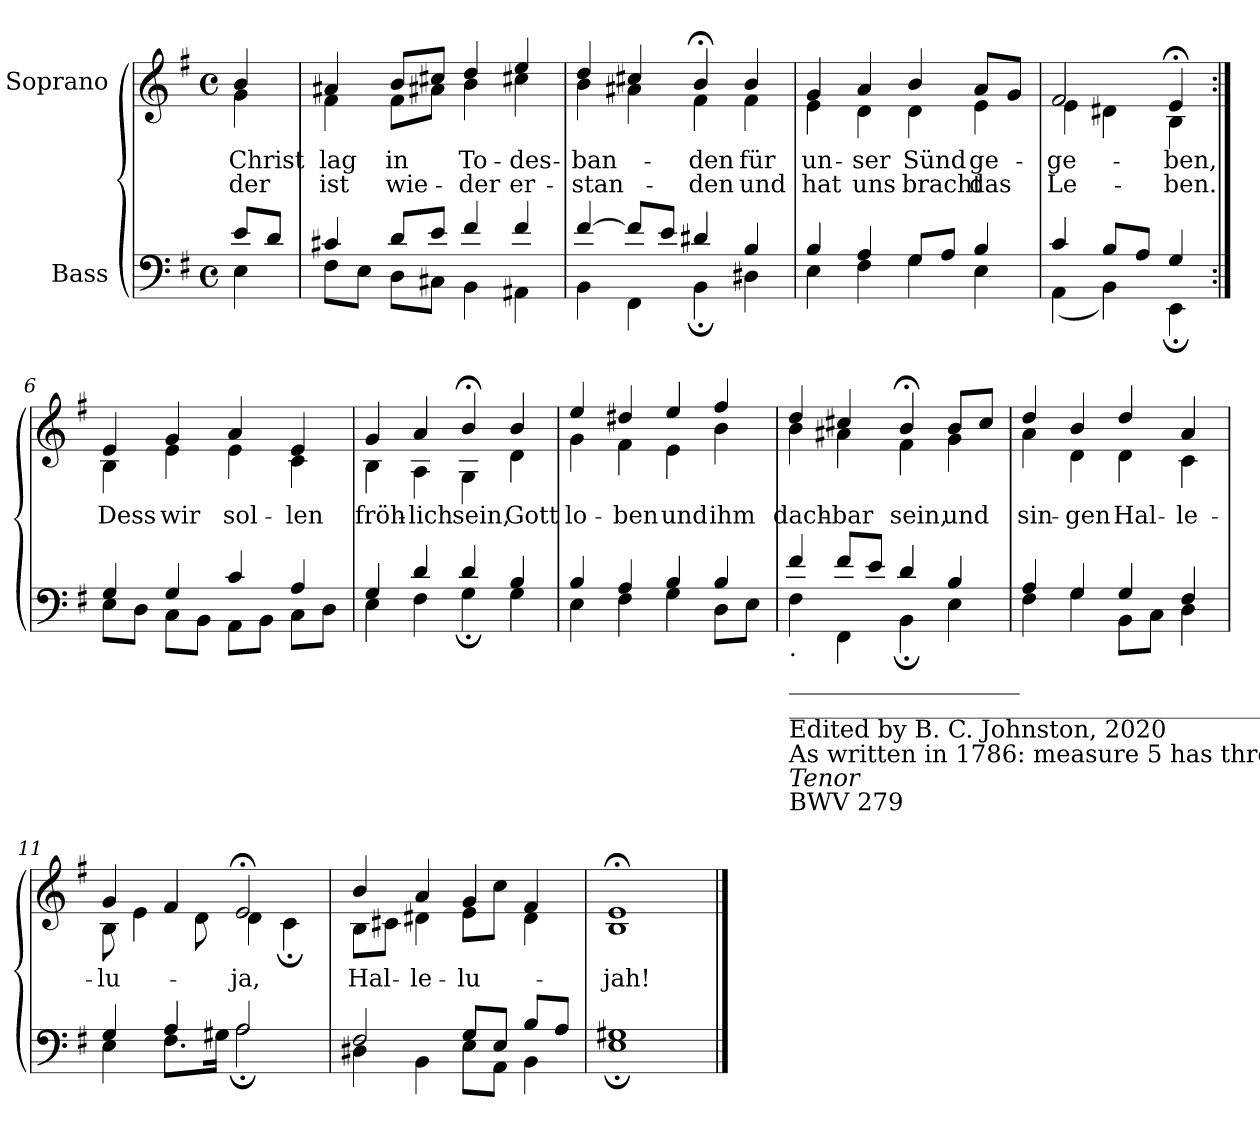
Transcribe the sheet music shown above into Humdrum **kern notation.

**kern	**kern	**text	**text
*part2	*part1	*part1	*part1
*staff2	*staff1	*staff1	*staff1
*I"Bass	*I"Soprano	*	*
*clefF4	*clefG2	*	*
*k[f#]	*k[f#]	*	*
*M4/4	*M4/4	*	*
*met(c)	*met(c)	*	*
*MM60	*MM60	*	*
=1	=1	=1	=1
*^	*	*	*
!	!	!	!LO:LY:b	!LO:LY:b
*	*	*^	*	*
8e/L	4E\	4b/	4g\	Christ	der
8d/J	.	.	.	.	.
=2	=2	=2	=2	=2	=2
!	!	!	!	!LO:LY:b	!LO:LY:b
4c#X/	8F#\L	4a#X/	4f#\	lag	ist
.	8E\J	.	.	.	.
!	!	!	!	!LO:LY:b	!LO:LY:b
8d/L	8D\L	8b/L	8f#\L	in	wie-
8e/J	8C#X\J	8cc#X/J	8a#X\J	.	.
!	!	!	!	!LO:LY:b	!LO:LY:b
4f#/	4BB\	4dd/	4b\	To-	-der
!	!	!	!	!LO:LY:b	!LO:LY:b
4f#/	4AA#X\	4ee/	4cc#X\	-des-	er-
=3	=3	=3	=3	=3	=3
!	!	!	!	!LO:LY:b	!LO:LY:b
[4f#/	4BB\	4dd/	4b\	-ban-	-stan-
8f#/L]	4FF#\	4cc#X/	4a#X\	.	.
8e/J	.	.	.	.	.
!	!	!	!	!LO:LY:b	!LO:LY:b
4d#X/	4BB;\	4b;</	4f#\	-den	-den
!	!	!	!	!LO:LY:b	!LO:LY:b
4B/	4D#X\	4b/	4f#\	für	und
=4	=4	=4	=4	=4	=4
!	!	!	!	!LO:LY:b	!LO:LY:b
4B/	4E\	4g/	4e\	un-	hat
!	!	!	!	!LO:LY:b	!LO:LY:b
4A/	4F#\	4a/	4d\	-ser	uns
!	!	!	!	!LO:LY:b	!LO:LY:b
8G/L	4G\	4b/	4d\	Sünd	bracht
8A/J	.	.	.	.	.
!	!	!	!	!LO:LY:b	!LO:LY:b
4B/	4E\	8a/L	4e\	ge-	das
.	.	8g/J	.	.	.
=5	=5	=5	=5	=5	=5
!	!	!	!	!LO:LY:b	!LO:LY:b
4c/	(>4AA\	2f#/	4e\	-ge-	Le-
8B/L	4BB\)	.	4d#X\	.	.
8A/J	.	.	.	.	.
!	!	!	!	!LO:LY:b	!LO:LY:b
4G/	4EE;\	4e;</	4B\	-ben,	-ben.
=6:|!	=6:|!	=6:|!	=6:|!	=6:|!	=6:|!
!	!	!	!	!LO:LY:b	!
4G/	8E\L	4e/	4B\	Dess	.
.	8D\J	.	.	.	.
!	!	!	!	!LO:LY:b	!
4G/	8C\L	4g/	4e\	wir	.
.	8BB\J	.	.	.	.
!	!	!	!	!LO:LY:b	!
4c/	8AA\L	4a/	4e\	sol-	.
.	8BB\J	.	.	.	.
!	!	!	!	!LO:LY:b	!
4A/	8C\L	4e/	4c\	-len	.
.	8D\J	.	.	.	.
=7	=7	=7	=7	=7	=7
!	!	!	!	!LO:LY:b	!
4G/	4E\	4g/	4B\	fröh-	.
!	!	!	!	!LO:LY:b	!
4d/	4F#\	4a/	4A\	-lich	.
!	!	!	!	!LO:LY:b	!
4d/	4G;\	4b;</	4G\	sein,	.
!	!	!	!	!LO:LY:b	!
4B/	4G\	4b/	4d\	Gott	.
!!LO:LB:g=z	!!
=8	=8	=8	=8	=8	=8
!	!	!	!	!LO:LY:b	!
4B/	4E\	4ee/	4g\	lo-	.
!	!	!	!	!LO:LY:b	!
4A/	4F#\	4dd#X/	4f#\	-ben	.
!	!	!	!	!LO:LY:b	!
4B/	4G\	4ee/	4e\	und	.
!	!	!	!	!LO:LY:b	!
4B/	8D\L	4ff#/	4b\	ihm	.
.	8E\J	.	.	.	.
=9	=9	=9	=9	=9	=9
!LO:TX:b:t=___________________	!	!	!	!	!
!LO:TX:b:t=_______________________________________________	!	!	!	!	!
!LO:TX:b:t=Edited by B. C. Johnston, 2020	!	!	!	!	!
!LO:TX:b:t=As written in 1786&colon; measure 5 has three beats; D# in measure 3, and G# in meaasure 13 of	!	!	!	!	!
!LO:TX:b:i:t=Tenor	!	!	!	!	!
!LO:TX:b:t=.	!	!	!	!	!
!LO:TX:b:t=BWV 279	!	!	!	!	!
!	!	!	!	!LO:LY:b	!
4f#/	4F#\	4dd/	4b\	dach-	.
!	!	!	!	!LO:LY:b	!
8f#/L	4FF#\	4cc#X/	4a#X\	-bar	.
8e/J	.	.	.	.	.
!	!	!	!	!LO:LY:b	!
4d/	4BB;\	4b;</	4f#\	sein,	.
!	!	!	!	!LO:LY:b	!
4B/	4E\	8b/L	4g\	und	.
.	.	8cc#/J	.	.	.
=10	=10	=10	=10	=10	=10
!	!	!	!	!LO:LY:b	!
4A/	4F#\	4dd/	4a\	sin-	.
!	!	!	!	!LO:LY:b	!
4G/	4G\	4b/	4d\	-gen	.
!	!	!	!	!LO:LY:b	!
4G/	8BB\L	4dd/	4d\	Hal-	.
.	8C\J	.	.	.	.
!	!	!	!	!LO:LY:b	!
4F#/	4D\	4a/	4c\	-le-	.
=11	=11	=11	=11	=11	=11
!	!	!	!	!LO:LY:b	!
4G/	4E\	4g/	8B\	-lu-	.
.	.	.	4e\	.	.
4A/	8.F#\L	4f#/	.	.	.
.	.	.	8d\	.	.
.	16G#X\Jk	.	.	.	.
!	!	!	!	!LO:LY:b	!
2A/	2A;\	2e;</	4d\	-ja,	.
.	.	.	4c;\	.	.
=12	=12	=12	=12	=12	=12
!	!	!	!	!LO:LY:b	!
2F#/	4D#X\	4b/	8B\L	Hal-	.
.	.	.	8c#X\J	.	.
!	!	!	!	!LO:LY:b	!
.	4BB\	4a/	4d#X\	-le-	.
!	!	!	!	!LO:LY:b	!
8G/L	8E\L	4g/	8e\L	-lu-	.
8E/J	8AA\J	.	8cc\J	.	.
8B/L	4BB\	4f#/	4d#\	.	.
8A/J	.	.	.	.	.
=13	=13	=13	=13	=13	=13
!	!	!	!	!LO:LY:b	!
1G#X	1E;	1e;<	1B	-jah!	.
*v	*v	*	*	*	*
*	*v	*v	*	*
==	==	==	==
*-	*-	*-	*-
